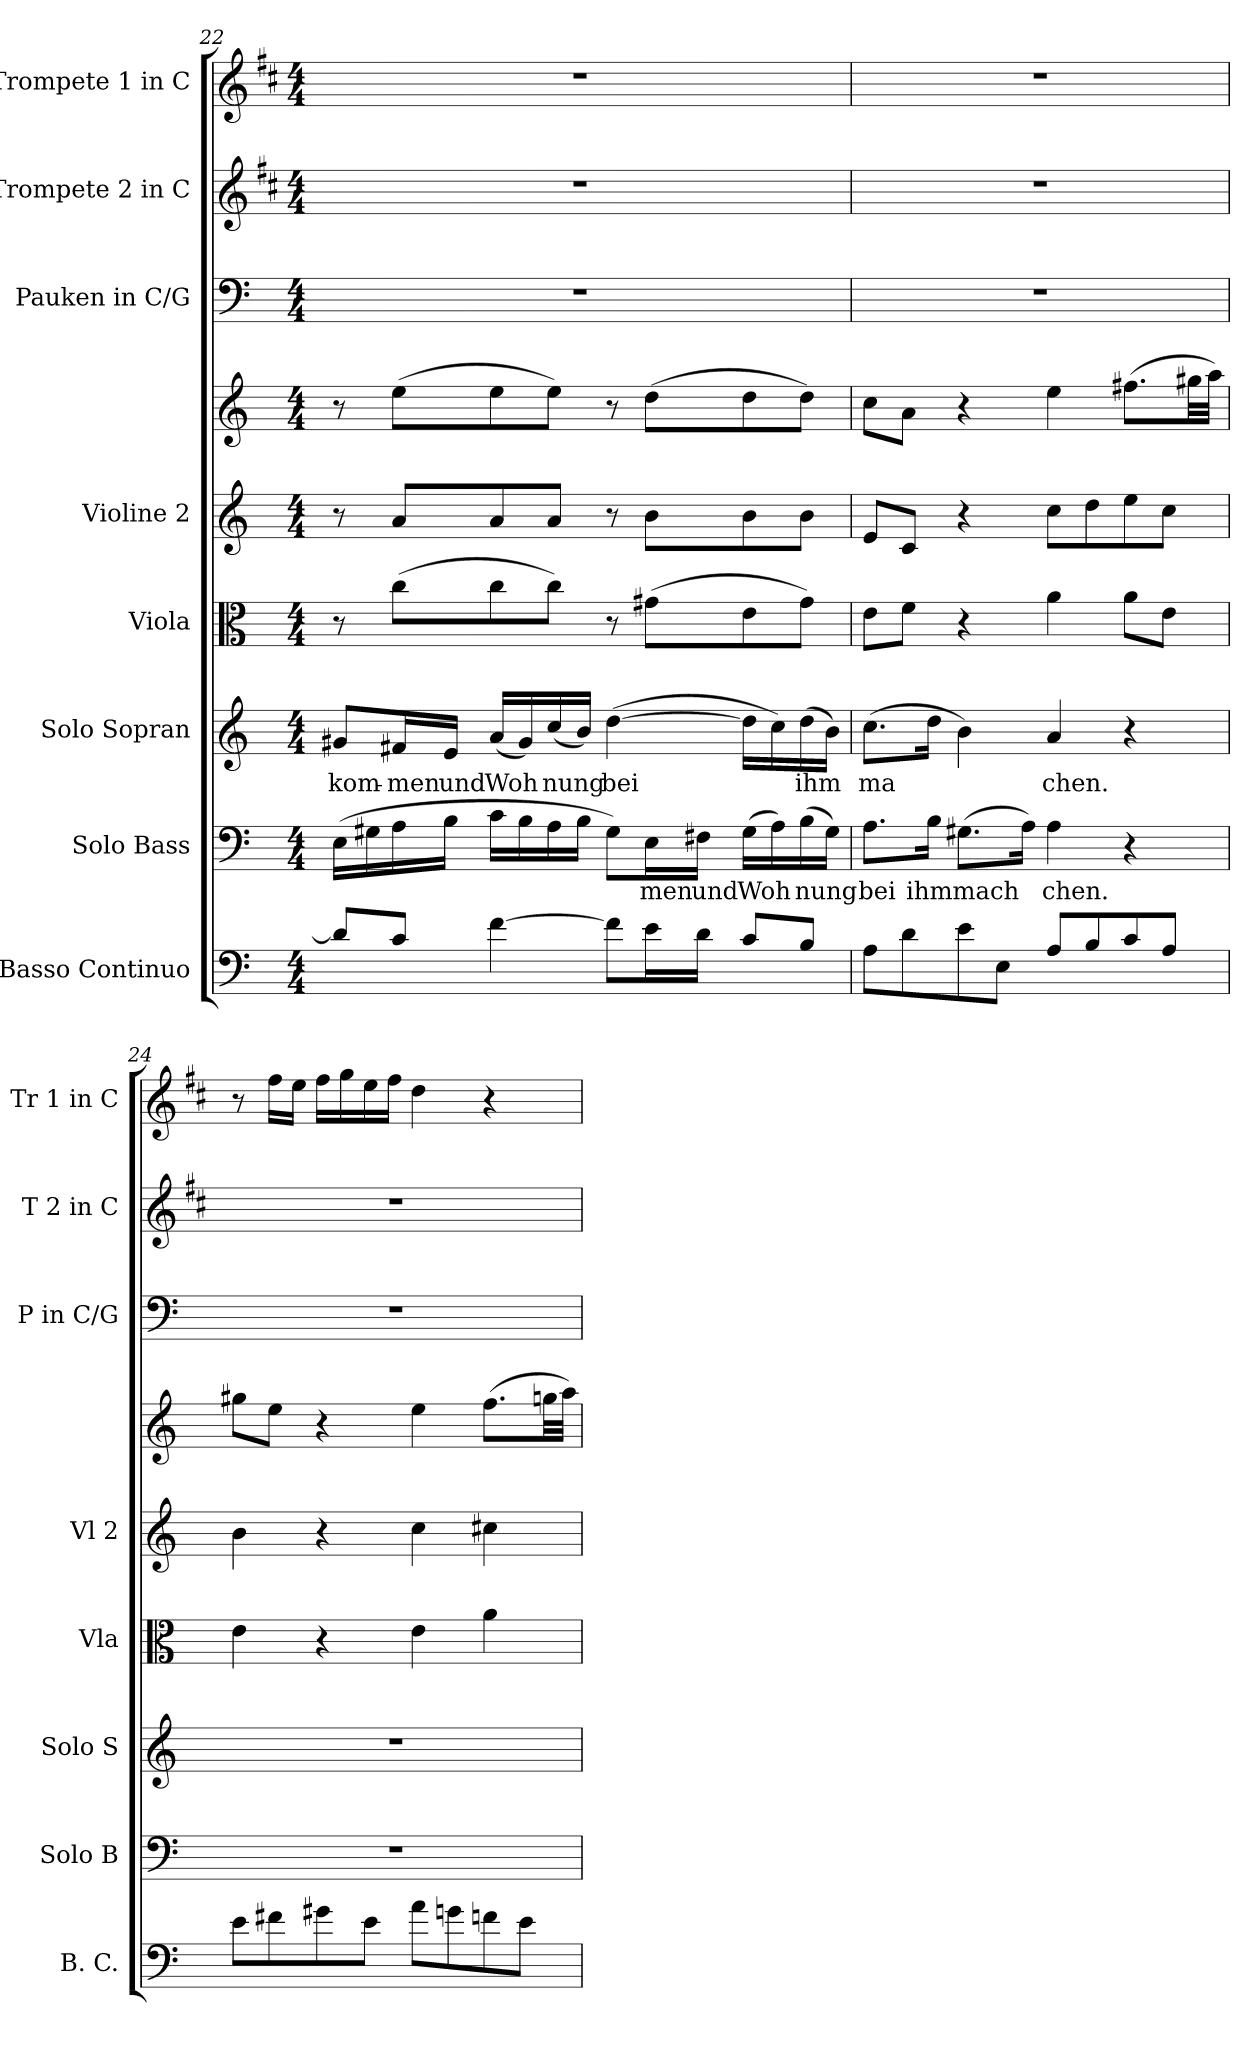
**kern	**kern	**text	**kern	**text	**kern	**kern	**kern	**kern	**kern	**kern
*part8	*part7	*part7	*part6	*part6	*part5	*part4	*part4	*part3	*part2	*part1
*staff9	*staff8	*staff8	*staff7	*staff7	*staff6	*staff5	*staff4	*staff3	*staff2	*staff1
*I"Basso Continuo	*I"Solo Bass	*	*I"Solo Sopran	*	*I"Viola	*I"Violine 2	*	*I"Pauken in C/G	*I"Trompete 2 in C	*I"Trompete 1 in C
*I'B. C.	*I'Solo B	*	*I'Solo S	*	*I'Vla	*I'Vl 2	*	*I'P in C/G	*I'T 2 in C	*I'Tr 1 in C
!!LO:PB:g=z
*clefF4	*clefF4	*	*clefG2	*	*clefC3	*clefG2	*clefG2	*clefF4	*clefG2	*clefG2
*ITrd7c12	*	*	*	*	*	*	*	*	*ITrd1c2	*ITrd1c2
*k[]	*k[]	*	*k[]	*	*k[]	*k[]	*k[]	*k[]	*k[]	*k[]
*M4/4	*M4/4	*	*M4/4	*	*M4/4	*M4/4	*M4/4	*M4/4	*M4/4	*M4/4
=22	=22	=22	=22	=22	=22	=22	=22	=22	=22	=22
!	!	!	!	!LO:LY:b	!	!	!	!	!	!
8D/L]	(16E\LL	.	8g#X/L	kom-	8r	8r	8r	1r	1r	1r
.	16G#X\	.	.	.	.	.	.	.	.	.
!	!	!	!	!LO:LY:b	!	!	!	!	!	!
8C/J	16A\	.	16f#X/L	men	(8cc\L	8a/L	(8ee\L	.	.	.
!	!	!	!	!LO:LY:b	!	!	!	!	!	!
.	16B\JJ	.	16e/JJ	und	.	.	.	.	.	.
!	!	!	!	!LO:LY:b	!	!	!	!	!	!
[4F\	16c\LL	.	(16a/LL	Woh	8cc\	8a/	8ee\	.	.	.
.	16B\	.	16g#/)	.	.	.	.	.	.	.
!	!	!	!	!LO:LY:b	!	!	!	!	!	!
.	16A\	.	(16cc/	nung	8cc\J)	8a/J	8ee\J)	.	.	.
.	16B\JJ	.	16b/JJ)	.	.	.	.	.	.	.
!	!	!	!	!LO:LY:b	!	!	!	!	!	!
8F\L]	8G#\L)	.	([4dd\	bei	8r	8r	8r	.	.	.
!	!	!LO:LY:b	!	!	!	!	!	!	!	!
16E\L	16E\L	men	.	.	(8g#X\L	8b\L	(8dd\L	.	.	.
!	!	!LO:LY:b	!	!	!	!	!	!	!	!
16D\JJ	16F#X\JJ	und	.	.	.	.	.	.	.	.
!	!	!LO:LY:b	!	!	!	!	!	!	!	!
8C/L	(16G#\LL	Woh	16dd\LL]	.	8e\	8b\	8dd\	.	.	.
.	16A\)	.	16cc\)	.	.	.	.	.	.	.
!	!	!LO:LY:b	!	!LO:LY:b	!	!	!	!	!	!
8BB/J	(16B\	nung	(16dd\	ihm	8g#\J)	8b\J	8dd\J)	.	.	.
.	16G#\JJ)	.	16b\JJ)	.	.	.	.	.	.	.
=23	=23	=23	=23	=23	=23	=23	=23	=23	=23	=23
!	!	!LO:LY:b	!	!LO:LY:b	!	!	!	!	!	!
8AA\L	8.A\L	bei	(8.cc\L	ma	8e\L	8e/L	8cc\L	1r	1r	1r
8D\	.	.	.	.	8f\J	8c/J	8a\J	.	.	.
!	!	!LO:LY:b	!	!	!	!	!	!	!	!
.	16B\Jk	ihm	16dd\Jk	.	.	.	.	.	.	.
!	!	!LO:LY:b	!	!	!	!	!	!	!	!
8E\	(8.G#X\L	mach	4b\)	.	4r	4r	4r	.	.	.
8EE\J	.	.	.	.	.	.	.	.	.	.
.	16A\Jk)	.	.	.	.	.	.	.	.	.
!	!	!LO:LY:b	!	!LO:LY:b	!	!	!	!	!	!
8AA/L	4A\	chen.	4a/	chen.	4a\	8cc\L	4ee\	.	.	.
8BB/	.	.	.	.	.	8dd\	.	.	.	.
8C/	4r	.	4r	.	8a\L	8ee\	(8.ff#X\L	.	.	.
8AA/J	.	.	.	.	8e\J	8cc\J	.	.	.	.
.	.	.	.	.	.	.	32gg#X\LL	.	.	.
.	.	.	.	.	.	.	32aa\JJJ)	.	.	.
=24	=24	=24	=24	=24	=24	=24	=24	=24	=24	=24
8E\L	1r	.	1r	.	4e\	4b\	8gg#X\L	1r	1r	8r
8F#X\	.	.	.	.	.	.	8ee\J	.	.	16ee\LL
.	.	.	.	.	.	.	.	.	.	16dd\JJ
8G#X\	.	.	.	.	4r	4r	4r	.	.	16ee\LL
.	.	.	.	.	.	.	.	.	.	16ff\
8E\J	.	.	.	.	.	.	.	.	.	16dd\
.	.	.	.	.	.	.	.	.	.	16ee\JJ
8A\L	.	.	.	.	4e\	4cc\	4ee\	.	.	4cc\
8Gn\	.	.	.	.	.	.	.	.	.	.
8Fn\	.	.	.	.	4a\	4cc#X\	(8.ff\L	.	.	4r
8E\J	.	.	.	.	.	.	.	.	.	.
.	.	.	.	.	.	.	32ggn\LL	.	.	.
.	.	.	.	.	.	.	32aa\JJJ)	.	.	.
=	=	=	=	=	=	=	=	=	=	=
*-	*-	*-	*-	*-	*-	*-	*-	*-	*-	*-
